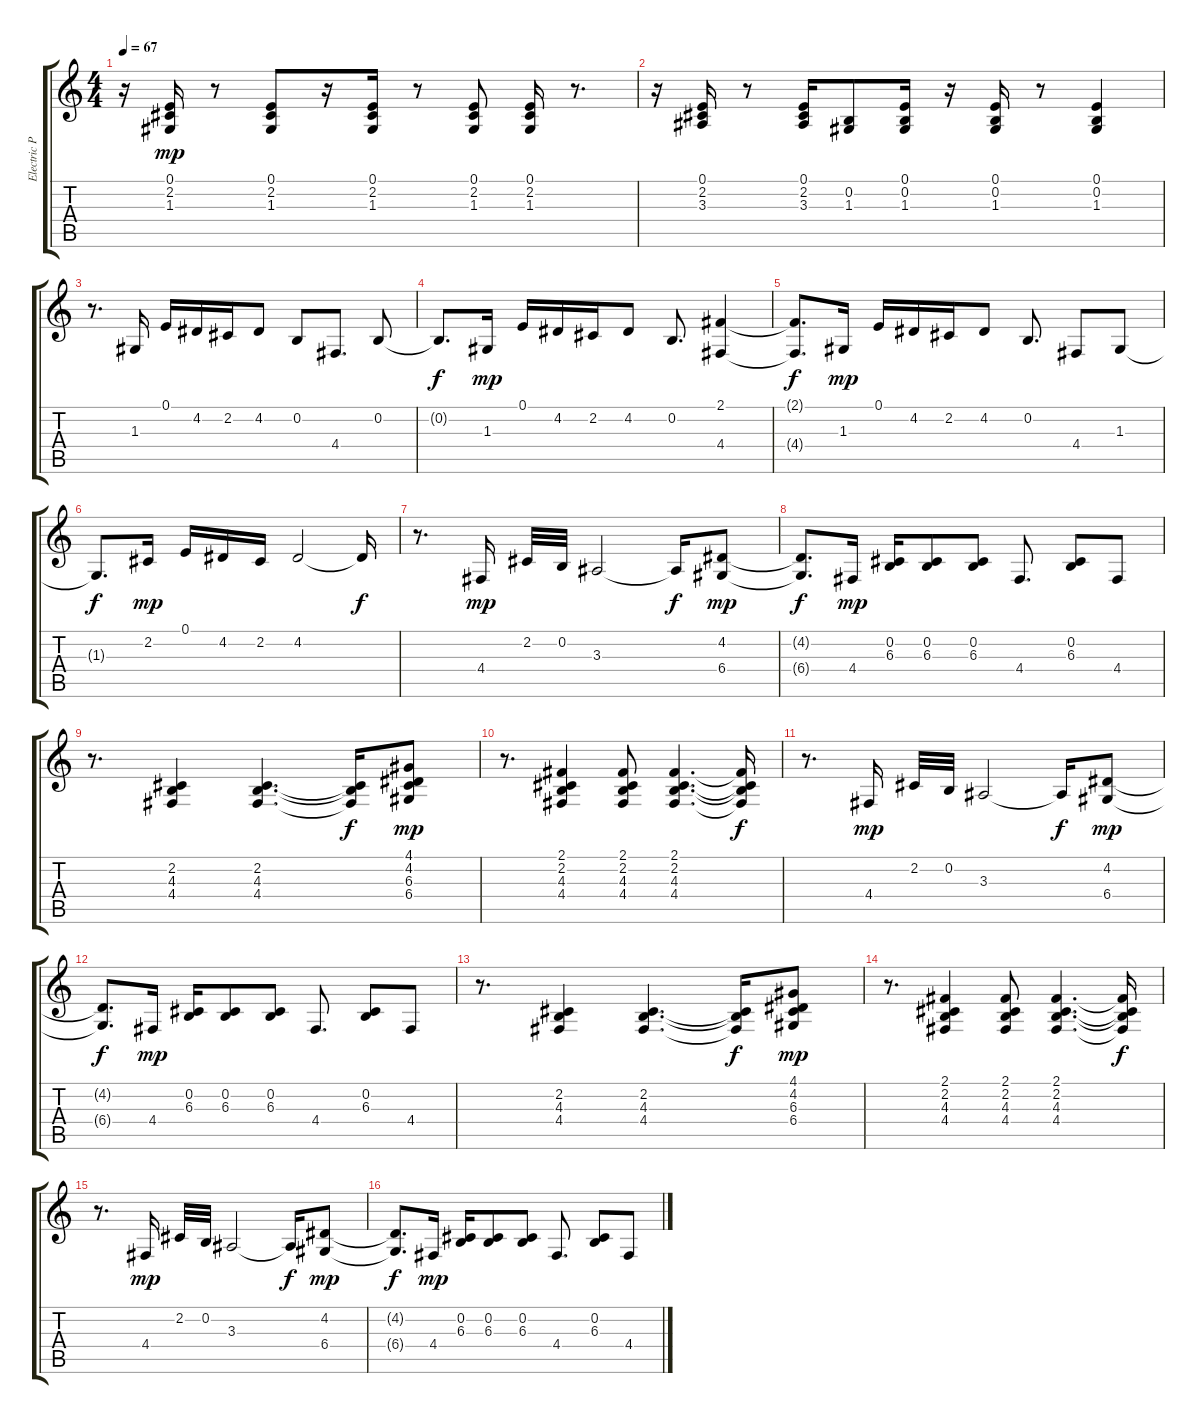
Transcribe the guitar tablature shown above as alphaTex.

\track ("Electric Piano Upper" "Electric P") {instrument ocarina}
\staff {score tabs}
\tuning (E4 B3 G3 D3 A2 E2) {hide}
\ts (4 4)
\tempo 67
\clef g2
\ks c
r.16{dy mp} (0.1 2.2 1.3).16 r.8 (0.1 2.2 1.3).8 r.16 (0.1 2.2 1.3).16 r.8 (0.1 2.2 1.3).8 (0.1 2.2 1.3).16 r.8{d} |
r.16 (0.1 2.2 3.3).16 r.8 (0.1 2.2 3.3).16 (0.2 1.3).8 (0.1 0.2 1.3).16 r.16 (0.1 0.2 1.3).16 r.8 (0.1 0.2 1.3).4 |
r.8{d} 1.3.16 0.1.16 4.2.16 2.2.16 4.2.8 0.2.8 4.4.8{d} 0.2.8 |
0.2{t}.8{d dy f} 1.3.16{dy mp} 0.1.16 4.2.16 2.2.16 4.2.8 0.2.8{d} (2.1 4.4).4 |
(2.1{t} 4.4{t}).8{d dy f} 1.3.16{dy mp} 0.1.16 4.2.16 2.2.16 4.2.8 0.2.8{d} 4.4.8 1.3.8 |
1.3{t}.8{d dy f} 2.2.16{dy mp} 0.1.16 4.2.16 2.2.16 4.2.2 4.2{t}.16{dy f} |
r.8{d} 4.4.16{dy mp} 2.2.32 0.2.32 3.3.2 3.3{t}.16{dy f} (4.2 6.4).8{dy mp} |
(4.2{t} 6.4{t}).8{d dy f} 4.4.16{dy mp} (0.2 6.3).16 (0.2 6.3).8 (0.2 6.3).8 4.4.8{d} (0.2 6.3).8 4.4.8 |
r.8{d} (2.2 4.3 4.4).4 (2.2 4.3 4.4).4{d} (2.2{t} 4.3{t} 4.4{t}).16{dy f} (4.1 4.2 6.3 6.4).8{dy mp} |
r.8{d} (2.1 2.2 4.3 4.4).4 (2.1 2.2 4.3 4.4).8 (2.1 2.2 4.3 4.4).4{d} (2.1{t} 2.2{t} 4.3{t} 4.4{t}).16{dy f} |
r.8{d} 4.4.16{dy mp} 2.2.32 0.2.32 3.3.2 3.3{t}.16{dy f} (4.2 6.4).8{dy mp} |
(4.2{t} 6.4{t}).8{d dy f} 4.4.16{dy mp} (0.2 6.3).16 (0.2 6.3).8 (0.2 6.3).8 4.4.8{d} (0.2 6.3).8 4.4.8 |
r.8{d} (2.2 4.3 4.4).4 (2.2 4.3 4.4).4{d} (2.2{t} 4.3{t} 4.4{t}).16{dy f} (4.1 4.2 6.3 6.4).8{dy mp} |
r.8{d} (2.1 2.2 4.3 4.4).4 (2.1 2.2 4.3 4.4).8 (2.1 2.2 4.3 4.4).4{d} (2.1{t} 2.2{t} 4.3{t} 4.4{t}).16{dy f} |
r.8{d} 4.4.16{dy mp} 2.2.32 0.2.32 3.3.2 3.3{t}.16{dy f} (4.2 6.4).8{dy mp} |
(4.2{t} 6.4{t}).8{d dy f} 4.4.16{dy mp} (0.2 6.3).16 (0.2 6.3).8 (0.2 6.3).8 4.4.8{d} (0.2 6.3).8 4.4.8
